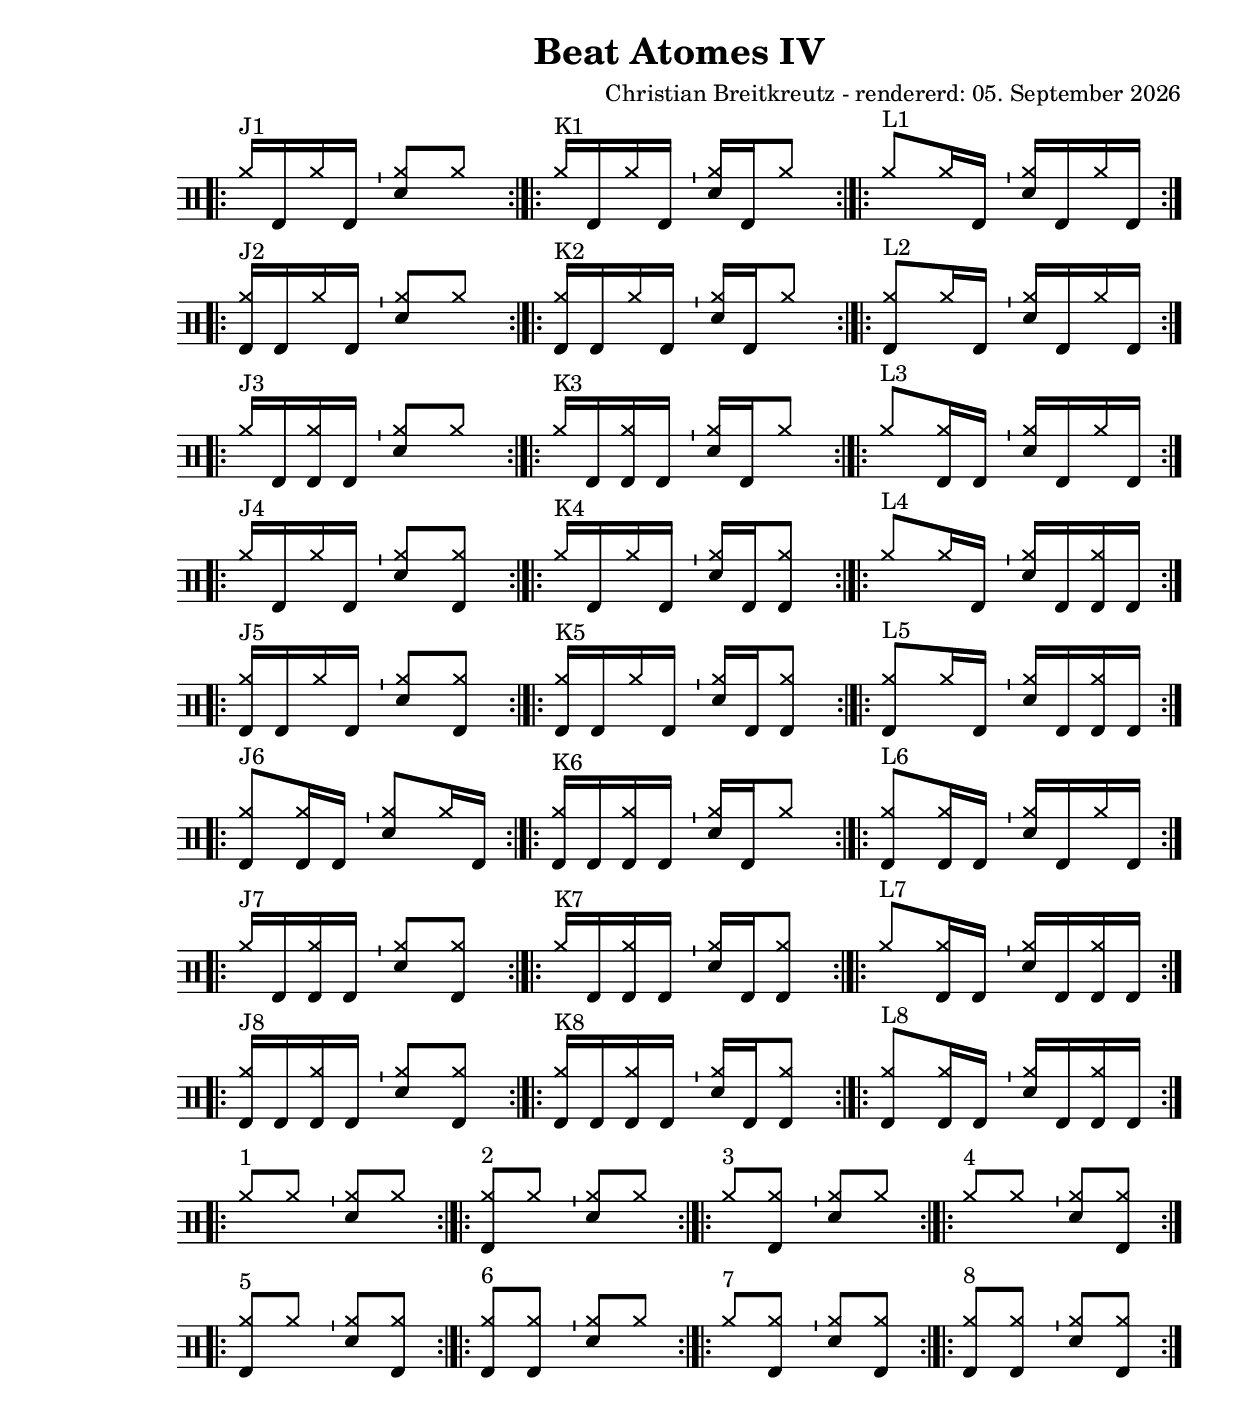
\version "2.18.2"
title = "Beat Atomes IV"


\paper {
  top-margin = 30
  left-margin = 30
  right-margin = 10
}
#(define drumset '(
    (bassdrum     default     #f         -5)
    (snare        default     #f         1)
    (hihat          cross     #f         5)
    (pedalhihat     cross     #f        -5)
    (closedhihat    cross     "stopped"  5)
    (openhihat      cross     "open"     5)
    
    (hightom      default     #f         3)
    (lowmidtom    default     #f         2)
    (lowtom       default     #f        -1)
    
    (ridecymbal     cross     #f         4)
    (crashcymbal    cross     #f         6)
    (cowbell           do     #f         3)))
date = #(strftime "%d. %B %Y" (localtime (current-time)))

global = {
  \key c \major
  \time 2/4
  \tempo 4=96
}
\layout {
indent = #0
}
sb = \bar "'"
rb= \bar ":|.|:"

ghost= #(define-music-function
        (parser location note )
        (ly:music?)
        #{
          \once \teeny
           \parenthesize #note
        #}
)
thead= #(define-music-function
        (parser location note )
        (ly:music?)
        #{
          \once
          \override NoteHead.transparent = ##t #note
        #}
)
ano= #(define-music-function
        (parser location text note )
        (string? ly:music?)
        #{
          \balloonGrobText #'Stem #'(-1 . 2) \markup{ #text } #note
        #}
)
\header{
  title = \markup \center-column { \title }
  composer=\markup { "Christian Breitkreutz" - rendererd: \date}
}



notes = \drummode { 
	             \rb
                 <hh >16^"J1"[bd hh bd]  \sb <hh sn>8[ hh8] \rb
                 <hh >16^"K1"[bd hh bd]  \sb <hh sn>16[ bd hh8] \rb
                 <hh >8^"L1"[hh16 bd16]  \sb <hh sn>16[bd hh bd] \rb
                 \break

                 <hh bd>16^"J2"[bd hh bd] \sb <hh sn>8[ hh8] \rb
                 <hh bd>16^"K2"[bd hh bd] \sb <hh sn>16[ bd hh8] \rb
                 <hh bd>8^"L2"[hh16 bd16] \sb <hh sn>16[bd hh bd] \rb
                 \break

                 <hh>16^"J3"[bd <hh bd> bd] \sb <hh sn>8[ hh8] \rb
                 <hh>16^"K3"[bd <hh bd> bd] \sb <hh sn>16[ bd hh8] \rb
                 <hh>8^"L3"[<hh bd>16 bd16] \sb <hh sn>16[bd hh bd] \rb
                 \break

                 <hh>16^"J4"[bd <hh> bd] \sb <hh sn>8[<hh bd>8] \rb
                 <hh>16^"K4"[bd <hh> bd] \sb <hh sn>16[ bd <hh bd>8] \rb
                 <hh>8^"L4"[<hh>16 bd16] \sb <hh sn>16[bd <hh bd> bd] \rb
                 \break

                 <hh bd>16^"J5"[bd <hh> bd] \sb <hh sn>8[ <hh bd>8] \rb
                 <hh bd>16^"K5"[bd <hh> bd] \sb <hh sn>16[ bd <hh bd>8] \rb
                 <hh bd>8^"L5"[<hh>16 bd16] \sb <hh sn>16[bd <hh bd> bd] \rb
                 \break

                 <hh bd>8^"J6"[<hh bd>16 bd16] \sb <hh sn>8[hh16 bd] \rb
                 <hh bd>16^"K6"[bd <hh bd> bd] \sb <hh sn>16[ bd hh8] \rb
                 <hh bd>8^"L6"[<hh bd>16 bd16] \sb <hh sn>16[bd hh bd] \rb
                 \break

                 <hh>16^"J7"[bd <hh bd> bd] \sb <hh sn>8[  <hh bd>8] \rb
                 <hh>16^"K7"[bd <hh bd> bd] \sb <hh sn>16[ bd <hh bd>8] \rb
                 <hh>8^"L7"[<hh bd>16 bd16] \sb <hh sn>16[bd <hh bd> bd] \rb
                 \break

                 <hh bd>16^"J8"[bd <hh bd> bd] \sb <hh sn>8[ <hh bd>8] \rb
                 <hh bd>16^"K8"[bd <hh bd> bd] \sb <hh sn>16[ bd <hh bd>8] \rb
                 <hh bd>8^"L8"[<hh bd>16 bd16] \sb <hh sn>16[bd <hh bd> bd] \rb
                 \break

                 % blank
                 <hh >8^"1"[ hh8] \sb<hh sn>8[hh] \rb
                 <hh bd>8^"2"[ hh8] \sb<hh sn>8[hh] \rb
                 <hh>8^"3"[ <hh bd>8] \sb<hh sn>8[hh] \rb
                 <hh >8^"4"[ hh8] \sb<hh sn>8[<hh bd>] \rb
                 \break
                 
                 <hh bd>8^"5"[ hh8] \sb<hh sn>8[<hh bd>] \rb
                 <hh bd>8^"6"[ <hh bd>8] \sb<hh sn>8[hh] \rb
                 <hh>^"7 "[ <hh bd>8] \sb<hh sn>8[<hh bd>] \rb
                 <hh bd>8^"8"[ <hh bd>8] \sb<hh sn>8[<hh bd>] \rb          
}


\score {
  
  \new DrumStaff 
  \with {
    \consists "Instrument_name_engraver"
    \consists "Parenthesis_engraver"
    \consists "Balloon_engraver"

  } <<
    \set DrumStaff.drumStyleTable = #(alist->hash-table drumset)
    
    \new DrumVoice {
    	\override Score.BarNumber.break-visibility = #'#(#f #f #f)
    	\override Staff.TimeSignature #'stencil = ##f  
    	\voiceOne 
    	\notes
    }
  >>
  \midi { }
  \layout {
   \context { 
      \Staff 
      \remove Time_signature_engraver 
    } 
  }
}
